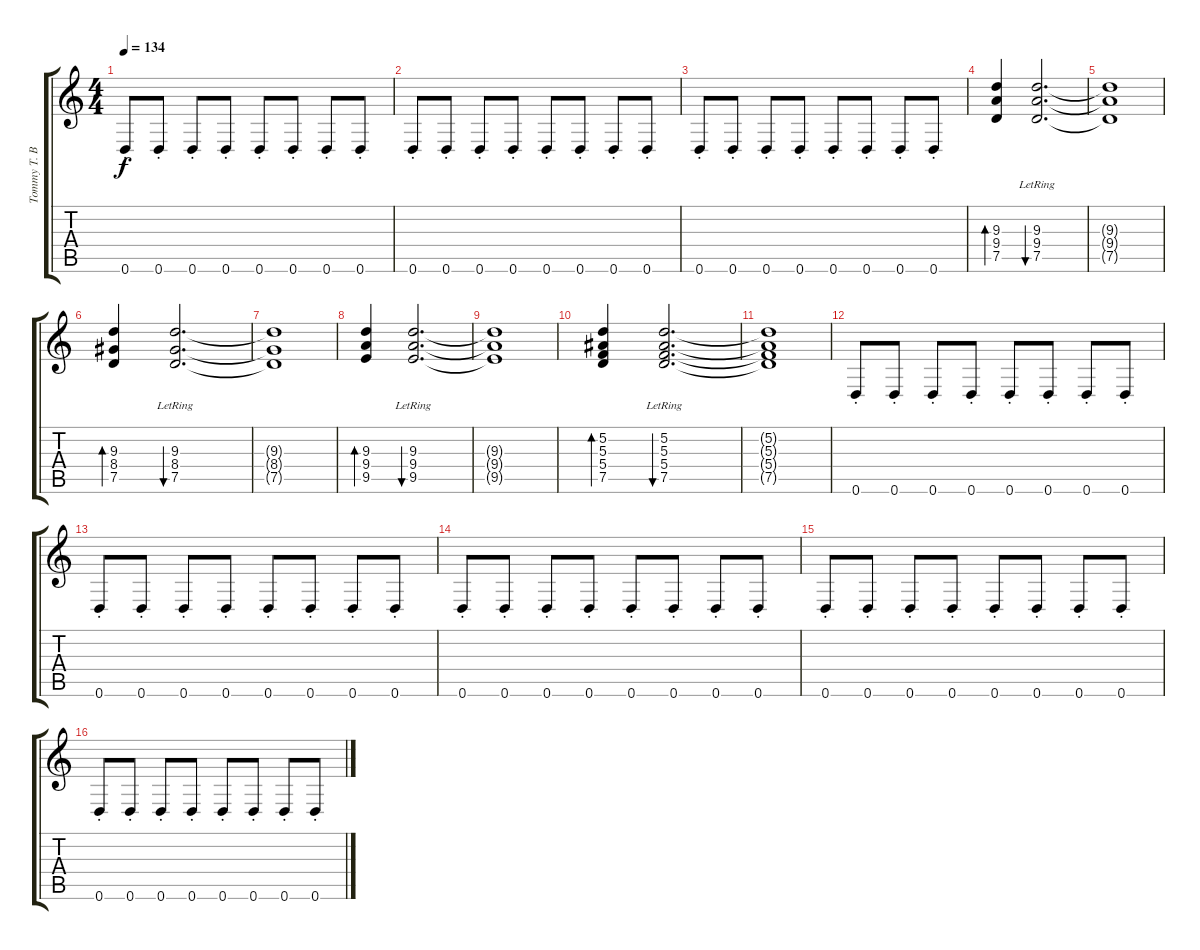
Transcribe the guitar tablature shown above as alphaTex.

\track ("Tommy T. Baron" "Tommy T. B") {instrument distortionguitar}
\staff {score tabs}
\tuning (D4 A3 F3 C3 G2 D2) {hide}
\ts (4 4)
\tempo 134
\clef g2
\ks c
0.6{st}.8{dy f} 0.6{st}.8 0.6{st}.8 0.6{st}.8 0.6{st}.8 0.6{st}.8 0.6{st}.8 0.6{st}.8 |
0.6{st}.8 0.6{st}.8 0.6{st}.8 0.6{st}.8 0.6{st}.8 0.6{st}.8 0.6{st}.8 0.6{st}.8 |
0.6{st}.8 0.6{st}.8 0.6{st}.8 0.6{st}.8 0.6{st}.8 0.6{st}.8 0.6{st}.8 0.6{st}.8 |
(9.3 9.4 7.5).4{bd 240} (9.3{lr} 9.4{lr} 7.5{lr}).2{d bu 240} |
(9.3{t} 9.4{t} 7.5{t}).1 |
(9.3 8.4 7.5).4{bd 240} (9.3{lr} 8.4{lr} 7.5{lr}).2{d bu 240} |
(9.3{t} 8.4{t} 7.5{t}).1 |
(9.3 9.4 9.5).4{bd 240} (9.3{lr} 9.4{lr} 9.5{lr}).2{d bu 240} |
(9.3{t} 9.4{t} 9.5{t}).1 |
(5.2 5.3 5.4 7.5).4{bd 240} (5.2{lr} 5.3{lr} 5.4{lr} 7.5{lr}).2{d bu 240} |
(5.2{t} 5.3{t} 5.4{t} 7.5{t}).1 |
0.6{st}.8 0.6{st}.8 0.6{st}.8 0.6{st}.8 0.6{st}.8 0.6{st}.8 0.6{st}.8 0.6{st}.8 |
0.6{st}.8 0.6{st}.8 0.6{st}.8 0.6{st}.8 0.6{st}.8 0.6{st}.8 0.6{st}.8 0.6{st}.8 |
0.6{st}.8 0.6{st}.8 0.6{st}.8 0.6{st}.8 0.6{st}.8 0.6{st}.8 0.6{st}.8 0.6{st}.8 |
0.6{st}.8 0.6{st}.8 0.6{st}.8 0.6{st}.8 0.6{st}.8 0.6{st}.8 0.6{st}.8 0.6{st}.8 |
0.6{st}.8 0.6{st}.8 0.6{st}.8 0.6{st}.8 0.6{st}.8 0.6{st}.8 0.6{st}.8 0.6{st}.8
